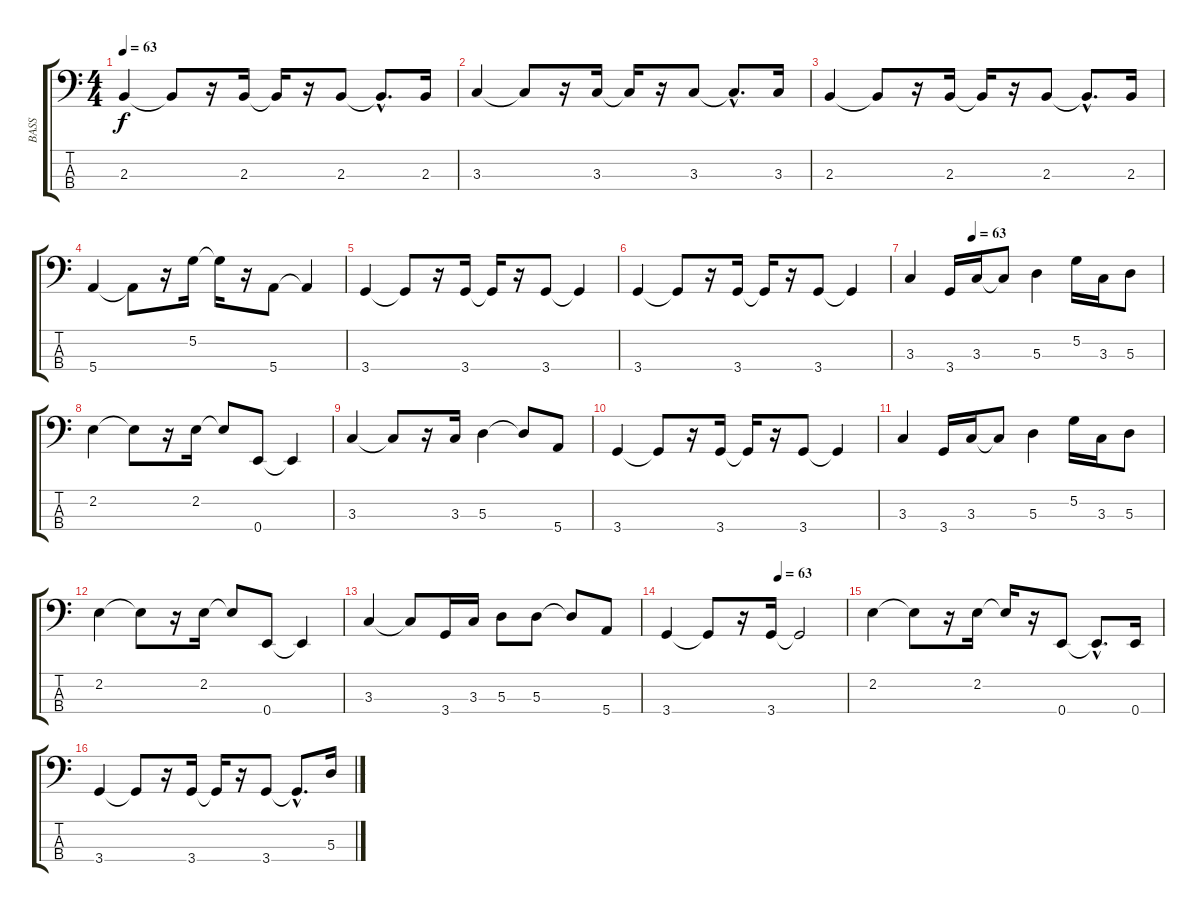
\track ("BASS" "BASS") {instrument electricbassfinger}
\staff {score tabs}
\tuning (G2 D2 A1 E1) {hide}
\ts (4 4)
\tempo 63
\clef f4
\ks c
2.3.4{dy f} 2.3{t}.8 r.16 2.3.16 2.3{t}.16 r.16 2.3.8 2.3{hac t}.8{d} 2.3.16 |
3.3.4 3.3{t}.8 r.16 3.3.16 3.3{t}.16 r.16 3.3.8 3.3{hac t}.8{d} 3.3.16 |
2.3.4 2.3{t}.8 r.16 2.3.16 2.3{t}.16 r.16 2.3.8 2.3{hac t}.8{d} 2.3.16 |
5.4.4 5.4{t}.8 r.16 5.2.16 5.2{t}.16 r.16 5.4.8 5.4{t}.4 |
3.4.4 3.4{t}.8 r.16 3.4.16 3.4{t}.16 r.16 3.4.8 3.4{t}.4 |
3.4.4 3.4{t}.8 r.16 3.4.16 3.4{t}.16 r.16 3.4.8 3.4{t}.4 |
\tempo (63 0.25)
3.3.4 3.4.16 3.3.16 3.3{t}.8 5.3.4 5.2.16 3.3.16 5.3.8 |
2.2.4 2.2{t}.8 r.16 2.2.16 2.2{t}.8 0.4.8 0.4{t}.4 |
3.3.4 3.3{t}.8 r.16 3.3.16 5.3.4 5.3{t}.8 5.4.8 |
3.4.4 3.4{t}.8 r.16 3.4.16 3.4{t}.16 r.16 3.4.8 3.4{t}.4 |
3.3.4 3.4.16 3.3.16 3.3{t}.8 5.3.4 5.2.16 3.3.16 5.3.8 |
2.2.4 2.2{t}.8 r.16 2.2.16 2.2{t}.8 0.4.8 0.4{t}.4 |
3.3.4 3.3{t}.8 3.4.16 3.3.16 5.3.8 5.3.8 5.3{t}.8 5.4.8 |
\tempo (63 0.625)
3.4.4 3.4{t}.8 r.16 3.4.16 3.4{t}.2 |
2.2.4 2.2{t}.8 r.16 2.2.16 2.2{t}.16 r.16 0.4.8 0.4{hac t}.8{d} 0.4.16 |
3.4.4 3.4{t}.8 r.16 3.4.16 3.4{t}.16 r.16 3.4.8 3.4{hac t}.8{d} 5.3.16
